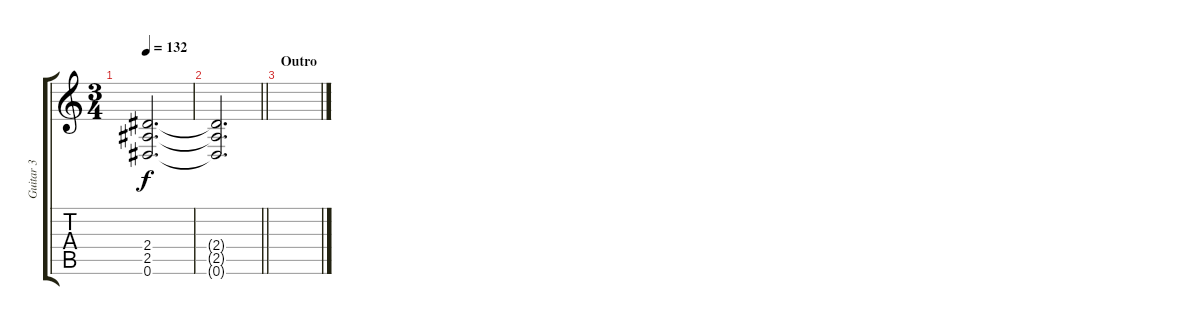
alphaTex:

\track ("Guitar 3" "Guitar 3") {instrument electricguitarclean}
\staff {score tabs}
\tuning (Eb4 Bb3 Gb3 Db3 Ab2 Eb2) {hide}
\ts (3 4)
\tempo 132
\clef g2
\ks c
(2.4{t} 2.5{t} 0.6{t}).2{d dy f} |
\barLineRight lightlight
(2.4{t} 2.5{t} 0.6{t}).2{d} |
\section ("" "Outro")
